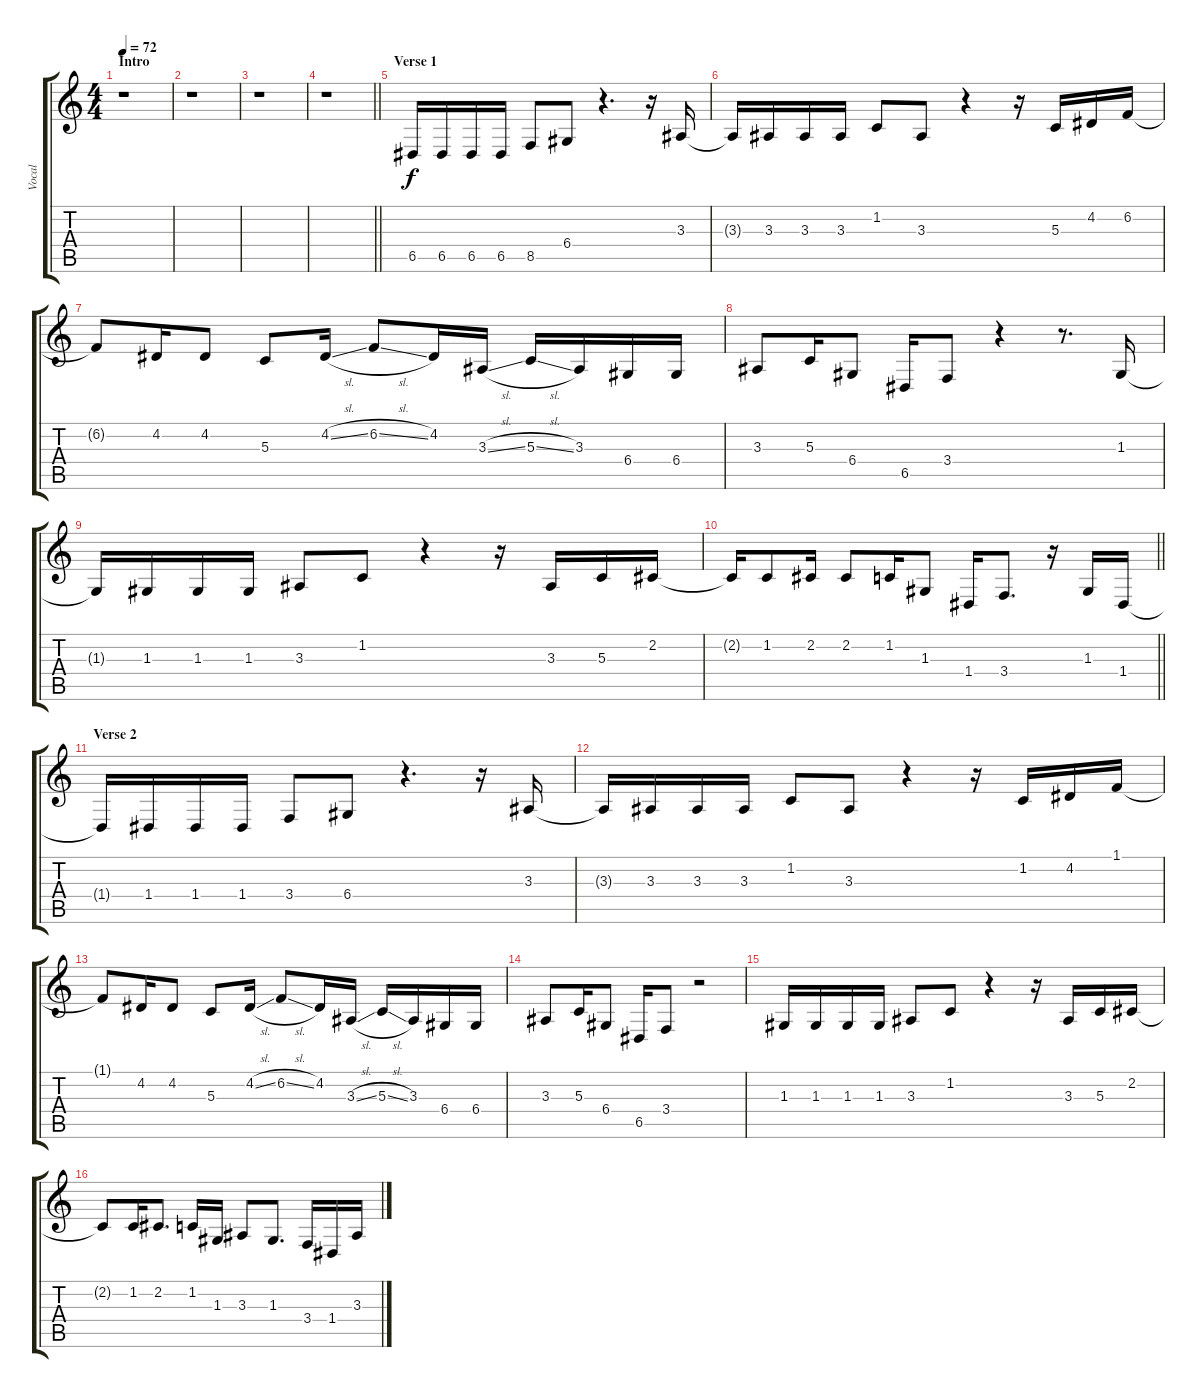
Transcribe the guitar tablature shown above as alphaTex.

\track ("Vocal" "Vocal") {instrument clarinet}
\staff {score tabs}
\tuning (E4 B3 G3 D3 A2 E2) {hide}
\ts (4 4)
\section ("" "Intro")
\tempo 72
\clef g2
\ks c
r.1{dy f instrument clarinet} |
r.1 |
r.1 |
\barLineRight lightlight
r.1 |
\section ("" "Verse 1")
6.5.16 6.5.16 6.5.16 6.5.16 8.5.8 6.4.8 r.4{d} r.16 3.3.16 |
3.3{t}.16 3.3.16 3.3.16 3.3.16 1.2.8 3.3.8 r.4 r.16 5.3.16 4.2.16 6.2.16 |
6.2{t}.8 4.2.16 4.2.8 5.3.8 4.2{sl}.16 6.2{sl}.8 4.2.16 3.3{sl}.16 5.3{sl}.16 3.3.16 6.4.16 6.4.16 |
3.3.8 5.3.16 6.4.8 6.5.16 3.4.8 r.4 r.8{d} 1.3.16 |
1.3{t}.16 1.3.16 1.3.16 1.3.16 3.3.8 1.2.8 r.4 r.16 3.3.16 5.3.16 2.2.16 |
\barLineRight lightlight
2.2{t}.16 1.2.8 2.2.16 2.2.8 1.2.16 1.3.8 1.4.16 3.4.8{d} r.16 1.3.16 1.4.16 |
\section ("" "Verse 2")
1.4{t}.16 1.4.16 1.4.16 1.4.16 3.4.8 6.4.8 r.4{d} r.16 3.3.16 |
3.3{t}.16 3.3.16 3.3.16 3.3.16 1.2.8 3.3.8 r.4 r.16 1.2.16 4.2.16 1.1.16 |
1.1{t}.8 4.2.16 4.2.8 5.3.8 4.2{sl}.16 6.2{sl}.8 4.2.16 3.3{sl}.16 5.3{sl}.16 3.3.16 6.4.16 6.4.16 |
3.3.8 5.3.16 6.4.8 6.5.16 3.4.8 r.2 |
1.3.16 1.3.16 1.3.16 1.3.16 3.3.8 1.2.8 r.4 r.16 3.3.16 5.3.16 2.2.16 |
2.2{t}.8 1.2.16 2.2.8{d} 1.2.16 1.3.16 3.3.8 1.3.8{d} 3.4.16 1.4.16 3.3{sl}.16
